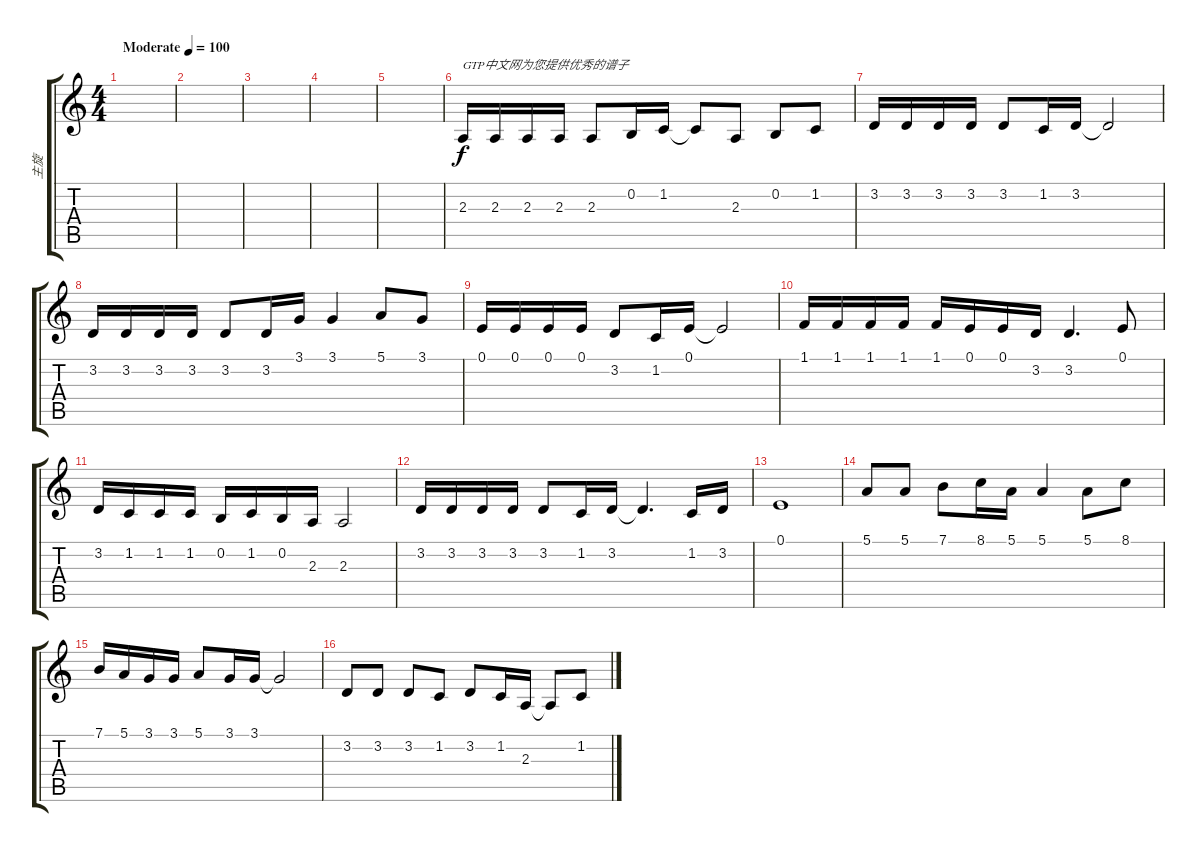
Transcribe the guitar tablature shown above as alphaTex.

\track ("主旋" "主旋") {instrument fx8scifi}
\staff {score tabs}
\tuning (E4 B3 G3 D3 A2 E2) {hide}
\ts (4 4)
\tempo (100 "Moderate")
\clef g2
\ks c
|
|
|
|
|
2.3.16{txt "GTP中文网为您提供优秀的谱子"} 2.3.16 2.3.16 2.3.16 2.3.8 0.2.16 1.2.16 1.2{t}.8 2.3.8 0.2.8 1.2.8 |
3.2.16 3.2.16 3.2.16 3.2.16 3.2.8 1.2.16 3.2.16 3.2{t}.2 |
3.2.16 3.2.16 3.2.16 3.2.16 3.2.8 3.2.16 3.1.16 3.1.4 5.1.8 3.1.8 |
0.1.16 0.1.16 0.1.16 0.1.16 3.2.8 1.2.16 0.1.16 0.1{t}.2 |
1.1.16 1.1.16 1.1.16 1.1.16 1.1.16 0.1.16 0.1.16 3.2.16 3.2.4{d} 0.1.8 |
3.2.16 1.2.16 1.2.16 1.2.16 0.2.16 1.2.16 0.2.16 2.3.16 2.3.2 |
3.2.16 3.2.16 3.2.16 3.2.16 3.2.8 1.2.16 3.2.16 3.2{t}.4{d} 1.2.16 3.2.16 |
0.1.1 |
5.1.8 5.1.8 7.1.8 8.1.16 5.1.16 5.1.4 5.1.8 8.1.8 |
7.1.16 5.1.16 3.1.16 3.1.16 5.1.8 3.1.16 3.1.16 3.1{t}.2 |
3.2.8 3.2.8 3.2.8 1.2.8 3.2.8 1.2.16 2.3.16 2.3{t}.8 1.2.8
